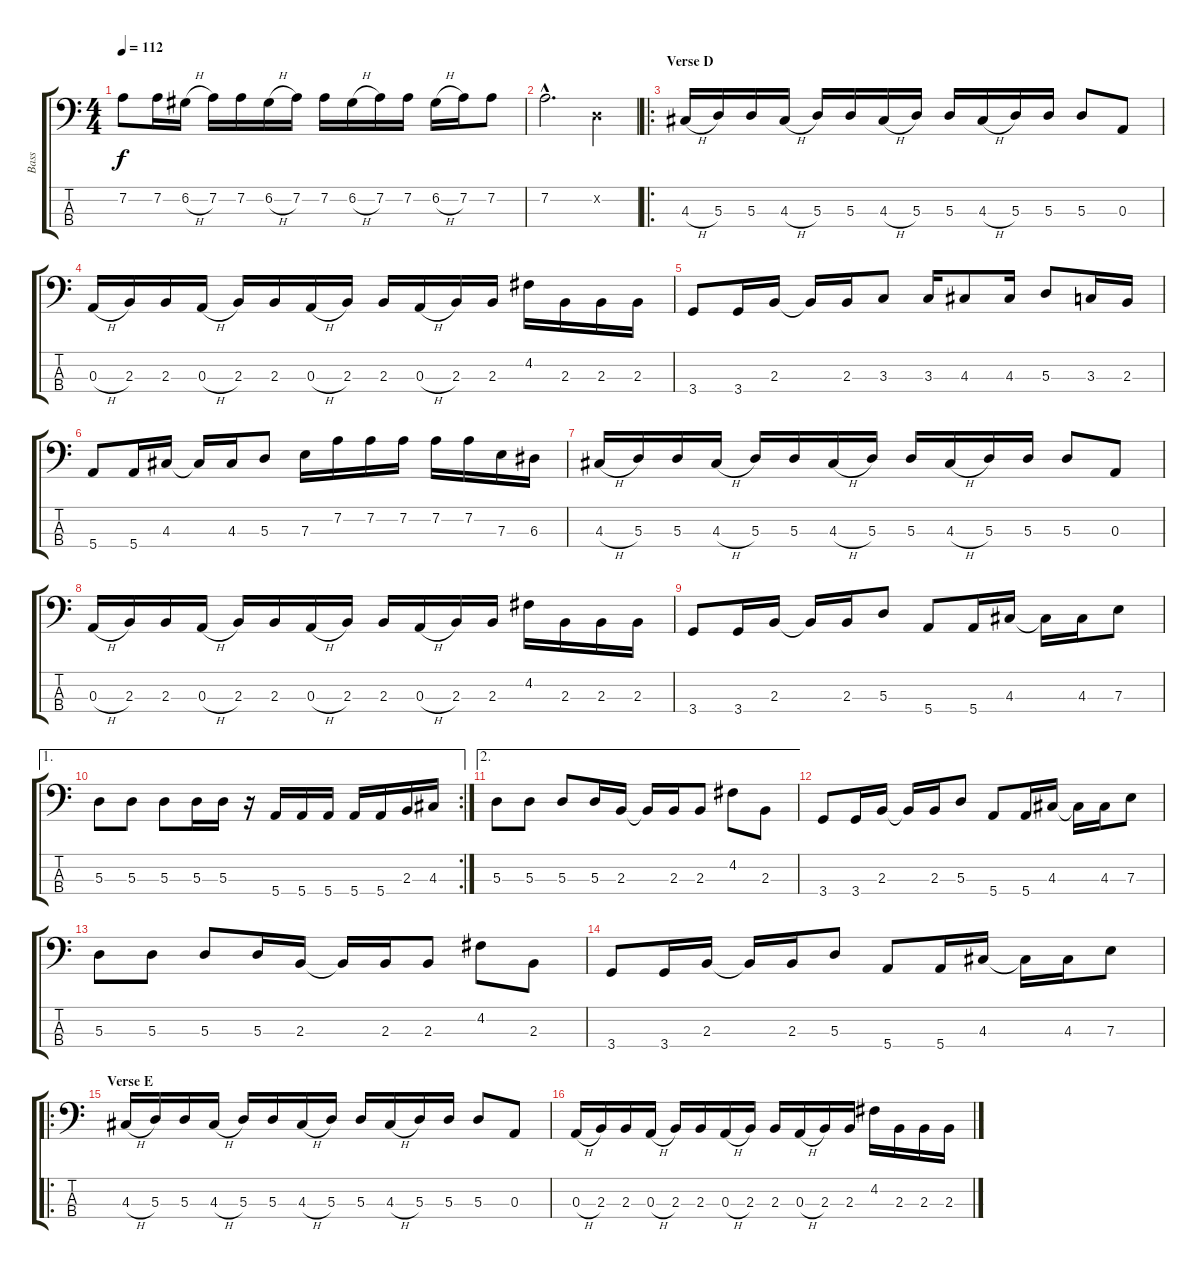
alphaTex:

\track ("Bass" "Bass") {instrument electricbasspick}
\staff {score tabs}
\tuning (G2 D2 A1 E1) {hide}
\ts (4 4)
\tempo 112
\clef f4
\ks c
7.2.8{dy f} 7.2.16 6.2{h}.16 7.2.16 7.2.16 6.2{h}.16 7.2.16 7.2.16 6.2{h}.16 7.2.16 7.2.16 6.2{h}.16 7.2.16 7.2.8 |
7.2{hac}.2{d} 0.2{x}.4 |
\ro
\section ("" "Verse D")
4.3{h}.16 5.3.16 5.3.16 4.3{h}.16 5.3.16 5.3.16 4.3{h}.16 5.3.16 5.3.16 4.3{h}.16 5.3.16 5.3.16 5.3.8 0.3.8 |
0.3{h}.16 2.3.16 2.3.16 0.3{h}.16 2.3.16 2.3.16 0.3{h}.16 2.3.16 2.3.16 0.3{h}.16 2.3.16 2.3.16 4.2.16 2.3.16 2.3.16 2.3.16 |
3.4.8 3.4.16 2.3.16 2.3{t}.16 2.3.16 3.3.8 3.3.16 4.3.8 4.3.16 5.3.8 3.3.16 2.3.16 |
5.4.8 5.4.16 4.3.16 4.3{t}.16 4.3.16 5.3.8 7.3.16 7.2.16 7.2.16 7.2.16 7.2.16 7.2.16 7.3.16 6.3.16 |
4.3{h}.16 5.3.16 5.3.16 4.3{h}.16 5.3.16 5.3.16 4.3{h}.16 5.3.16 5.3.16 4.3{h}.16 5.3.16 5.3.16 5.3.8 0.3.8 |
0.3{h}.16 2.3.16 2.3.16 0.3{h}.16 2.3.16 2.3.16 0.3{h}.16 2.3.16 2.3.16 0.3{h}.16 2.3.16 2.3.16 4.2.16 2.3.16 2.3.16 2.3.16 |
3.4.8 3.4.16 2.3.16 2.3{t}.16 2.3.16 5.3.8 5.4.8 5.4.16 4.3.16 4.3{t}.16 4.3.16 7.3.8 |
\ae 1
\rc 2
5.3.8 5.3.8 5.3.8 5.3.16 5.3.16 r.16 5.4.16 5.4.16 5.4.16 5.4.16 5.4.16 2.3.16 4.3.16 |
\ae 2
5.3.8 5.3.8 5.3.8 5.3.16 2.3.16 2.3{t}.16 2.3.16 2.3.8 4.2.8 2.3.8 |
3.4.8 3.4.16 2.3.16 2.3{t}.16 2.3.16 5.3.8 5.4.8 5.4.16 4.3.16 4.3{t}.16 4.3.16 7.3.8 |
5.3.8 5.3.8 5.3.8 5.3.16 2.3.16 2.3{t}.16 2.3.16 2.3.8 4.2.8 2.3.8 |
3.4.8 3.4.16 2.3.16 2.3{t}.16 2.3.16 5.3.8 5.4.8 5.4.16 4.3.16 4.3{t}.16 4.3.16 7.3.8 |
\ro
\section ("" "Verse E")
4.3{h}.16 5.3.16 5.3.16 4.3{h}.16 5.3.16 5.3.16 4.3{h}.16 5.3.16 5.3.16 4.3{h}.16 5.3.16 5.3.16 5.3.8 0.3.8 |
0.3{h}.16 2.3.16 2.3.16 0.3{h}.16 2.3.16 2.3.16 0.3{h}.16 2.3.16 2.3.16 0.3{h}.16 2.3.16 2.3.16 4.2.16 2.3.16 2.3.16 2.3.16
